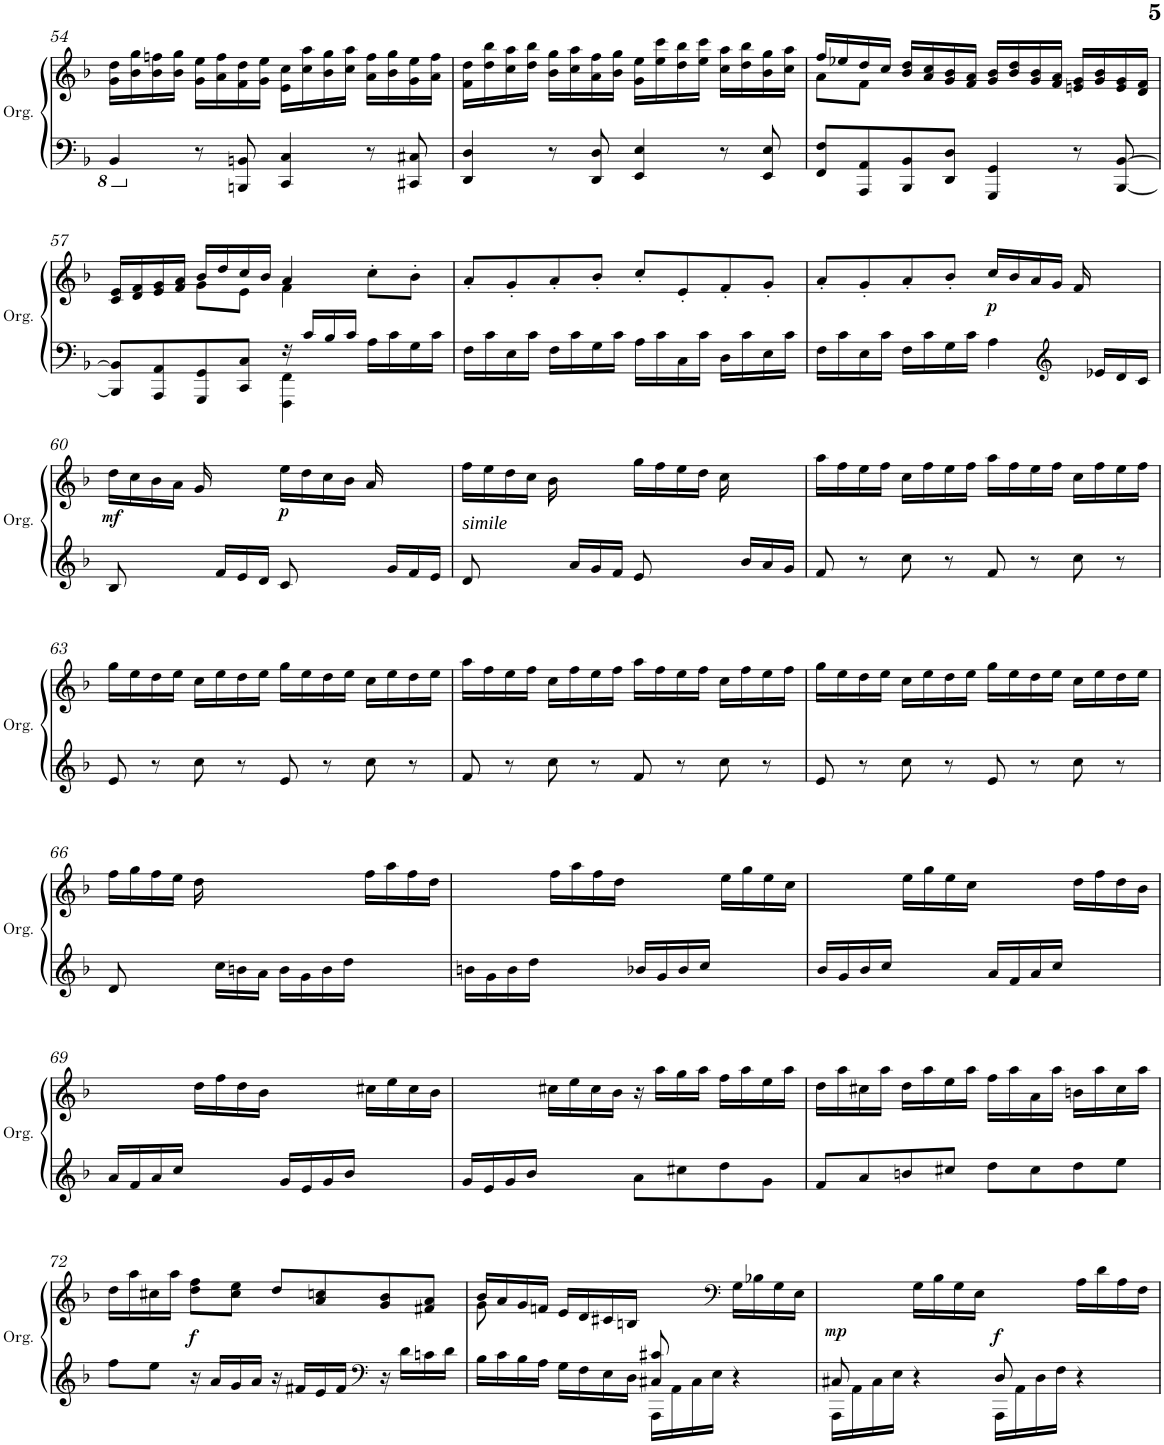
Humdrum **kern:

**kern	**kern	**dynam
*part1	*part1	*part1
*staff2	*staff1	*staff1/2
*I"Orgue	*	*
*I'Org.	*	*
!!LO:PB:g=z
*clefF4	*clefG2	*
*k[b-]	*k[b-]	*
*M4/4	*M4/4	*
*met(c)	*met(c)	*
=54	=54	=54
4BBB-/	16g\ 16dd\LL	.
.	16b-\ 16gg\	.
.	16b-\ 16ffn\	.
.	16b-\ 16gg\JJ	.
8r	16g\ 16ee\LL	.
.	16a\ 16ff\	.
8BBBn/ 8BBn/	16f\ 16dd\	.
.	16g\ 16ee\JJ	.
4CC/ 4C/	16e\ 16cc\LL	.
.	16cc\ 16aa\	.
.	16b-\ 16gg\	.
.	16cc\ 16aa\JJ	.
8r	16a\ 16ff\LL	.
.	16b-\ 16gg\	.
8CC#X/ 8C#X/	16g\ 16ee\	.
.	16a\ 16ff\JJ	.
=55	=55	=55
4DD/ 4D/	16f\ 16dd\LL	.
.	16dd\ 16bb-\	.
.	16cc\ 16aa\	.
.	16dd\ 16bb-\JJ	.
8r	16b-\ 16gg\LL	.
.	16cc\ 16aa\	.
8DD/ 8D/	16a\ 16ff\	.
.	16b-\ 16gg\JJ	.
4EE/ 4E/	16g\ 16ee\LL	.
.	16ee\ 16ccc\	.
.	16dd\ 16bb-\	.
.	16ee\ 16ccc\JJ	.
8r	16cc\ 16aa\LL	.
.	16dd\ 16bb-\	.
8EE/ 8E/	16b-\ 16gg\	.
.	16cc\ 16aa\JJ	.
=56	=56	=56
*	*^	*
8FF/ 8F/L	16ff/LL	8a\L	.
.	16ee-X/	.	.
8AAA/ 8AA/	16dd/	8f\J	.
.	16cc/JJ	.	.
8BBB-/ 8BB-/	16b-/ 16dd/LL	4ryy	.
.	16a/ 16cc/	.	.
8DD/ 8D/J	16g/ 16b-/	.	.
.	16f/ 16a/JJ	.	.
4GGG/ 4GG/	16g/ 16b-/LL	2ryy	.
.	16b-/ 16dd/	.	.
.	16g/ 16b-/	.	.
.	16f/ 16a/JJ	.	.
8r	16en/ 16g/LL	.	.
.	16g/ 16b-/	.	.
[<8BBB-/ [8BB-/	16e/ 16g/	.	.
.	16d/ 16f/JJ	.	.
!!LO:LB:g=z	!!
=57	=57	=57	=57
*^	*	*	*
8BBB-/] 8BB-/]L	2ryy	16c/ 16e/LL	4ryy	.
.	.	16d/ 16f/	.	.
8AAA/ 8AA/	.	16e/ 16g/	.	.
.	.	16f/ 16a/JJ	.	.
8GGG/ 8GG/	.	16b-/LL	8g\L	.
.	.	16dd/	.	.
8CC/ 8C/J	.	16cc/	8e\J	.
.	.	16b-/JJ	.	.
16r	4FFF\ 4FF\	4a/	4f\	.
16c/LL	.	.	.	.
16B-/	.	.	.	.
16c/JJ	.	.	.	.
16A\LL	4ryy	8cc'\L	4ryy	.
16c\	.	.	.	.
16G\	.	8b-'\J	.	.
16c\JJ	.	.	.	.
*v	*v	*	*	*
*	*v	*v	*
=58	=58	=58
16F\LL	8a'/L	.
16c\	.	.
16E\	8g'/	.
16c\JJ	.	.
16F\LL	8a'/	.
16c\	.	.
16G\	8b-'/J	.
16c\JJ	.	.
16A\LL	8cc'/L	.
16c\	.	.
16C\	8e'/	.
16c\JJ	.	.
16D\LL	8f'/	.
16c\	.	.
16E\	8g'/J	.
16c\JJ	.	.
=59	=59	=59
16F\LL	8a'/L	.
16c\	.	.
16E\	8g'/	.
16c\JJ	.	.
16F\LL	8a'/	.
16c\	.	.
16G\	8b-'/J	.
16c\JJ	.	.
!	!	!LO:DY:b
4A\	16cc/LL	p
.	16b-/	.
.	16a/	.
*clefG2	*	*
.	16g/JJ	.
16ryy	16f/	.
16e-X/LL	16ryy	.
16d/	8ryy	.
16c/JJ	.	.
!!LO:LB:g=z
=60	=60	=60
!	!	!LO:DY:b
8B-/	16dd\LL	mf
.	16cc\	.
8ryy	16b-\	.
.	16a\JJ	.
16ryy	16g/	.
16f/LL	16ryy	.
16e/	8ryy	.
16d/JJ	.	.
!	!	!LO:DY:b
8c/	16ee\LL	p
.	16dd\	.
8ryy	16cc\	.
.	16b-\JJ	.
16ryy	16a/	.
16g/LL	16ryy	.
16f/	8ryy	.
16e/JJ	.	.
=61	=61	=61
!LO:TX:a:i:t=simile	!	!
8d/	16ff\LL	.
.	16ee\	.
8ryy	16dd\	.
.	16cc\JJ	.
16ryy	16b-\	.
16a/LL	16ryy	.
16g/	8ryy	.
16f/JJ	.	.
8e/	16gg\LL	.
.	16ff\	.
8ryy	16ee\	.
.	16dd\JJ	.
16ryy	16cc\	.
16b-/LL	16ryy	.
16a/	8ryy	.
16g/JJ	.	.
=62	=62	=62
8f/	16aa\LL	.
.	16ff\	.
8r	16ee\	.
.	16ff\JJ	.
8cc\	16cc\LL	.
.	16ff\	.
8r	16ee\	.
.	16ff\JJ	.
8f/	16aa\LL	.
.	16ff\	.
8r	16ee\	.
.	16ff\JJ	.
8cc\	16cc\LL	.
.	16ff\	.
8r	16ee\	.
.	16ff\JJ	.
!!LO:LB:g=z
=63	=63	=63
8e/	16gg\LL	.
.	16ee\	.
8r	16dd\	.
.	16ee\JJ	.
8cc\	16cc\LL	.
.	16ee\	.
8r	16dd\	.
.	16ee\JJ	.
8e/	16gg\LL	.
.	16ee\	.
8r	16dd\	.
.	16ee\JJ	.
8cc\	16cc\LL	.
.	16ee\	.
8r	16dd\	.
.	16ee\JJ	.
=64	=64	=64
8f/	16aa\LL	.
.	16ff\	.
8r	16ee\	.
.	16ff\JJ	.
8cc\	16cc\LL	.
.	16ff\	.
8r	16ee\	.
.	16ff\JJ	.
8f/	16aa\LL	.
.	16ff\	.
8r	16ee\	.
.	16ff\JJ	.
8cc\	16cc\LL	.
.	16ff\	.
8r	16ee\	.
.	16ff\JJ	.
=65	=65	=65
8e/	16gg\LL	.
.	16ee\	.
8r	16dd\	.
.	16ee\JJ	.
8cc\	16cc\LL	.
.	16ee\	.
8r	16dd\	.
.	16ee\JJ	.
8e/	16gg\LL	.
.	16ee\	.
8r	16dd\	.
.	16ee\JJ	.
8cc\	16cc\LL	.
.	16ee\	.
8r	16dd\	.
.	16ee\JJ	.
!!LO:LB:g=z
=66	=66	=66
8d/	16ff\LL	.
.	16gg\	.
8ryy	16ff\	.
.	16ee\JJ	.
16ryy	16dd\	.
16cc\LL	16ryy	.
16bn\	8ryy	.
16a\JJ	.	.
16b\LL	4ryy	.
16g\	.	.
16b\	.	.
16dd\JJ	.	.
4ryy	16ff\LL	.
.	16aa\	.
.	16ff\	.
.	16dd\JJ	.
=67	=67	=67
16bn\LL	4ryy	.
16g\	.	.
16b\	.	.
16dd\JJ	.	.
4ryy	16ff\LL	.
.	16aa\	.
.	16ff\	.
.	16dd\JJ	.
16b-X/LL	4ryy	.
16g/	.	.
16b-/	.	.
16cc/JJ	.	.
4ryy	16ee\LL	.
.	16gg\	.
.	16ee\	.
.	16cc\JJ	.
=68	=68	=68
16b-/LL	4ryy	.
16g/	.	.
16b-/	.	.
16cc/JJ	.	.
4ryy	16ee\LL	.
.	16gg\	.
.	16ee\	.
.	16cc\JJ	.
16a/LL	4ryy	.
16f/	.	.
16a/	.	.
16cc/JJ	.	.
4ryy	16dd\LL	.
.	16ff\	.
.	16dd\	.
.	16b-\JJ	.
!!LO:LB:g=z
=69	=69	=69
16a/LL	4ryy	.
16f/	.	.
16a/	.	.
16cc/JJ	.	.
4ryy	16dd\LL	.
.	16ff\	.
.	16dd\	.
.	16b-\JJ	.
16g/LL	4ryy	.
16e/	.	.
16g/	.	.
16b-/JJ	.	.
4ryy	16cc#X\LL	.
.	16ee\	.
.	16cc#\	.
.	16b-\JJ	.
=70	=70	=70
16g/LL	4ryy	.
16e/	.	.
16g/	.	.
16b-/JJ	.	.
4ryy	16cc#X\LL	.
.	16ee\	.
.	16cc#\	.
.	16b-\JJ	.
8a\L	16r	.
.	16aa\LL	.
8cc#X\	16gg\	.
.	16aa\JJ	.
8dd\	16ff\LL	.
.	16aa\	.
8g\J	16ee\	.
.	16aa\JJ	.
=71	=71	=71
8f/L	16dd\LL	.
.	16aa\	.
8a/	16cc#X\	.
.	16aa\JJ	.
8bn/	16dd\LL	.
.	16aa\	.
8cc#X/J	16ee\	.
.	16aa\JJ	.
8dd\L	16ff\LL	.
.	16aa\	.
8cc#\	16a\	.
.	16aa\JJ	.
8dd\	16bn\LL	.
.	16aa\	.
8ee\J	16cc#\	.
.	16aa\JJ	.
!!LO:LB:g=z
=72	=72	=72
8ff\L	16dd\LL	.
.	16aa\	.
8ee\J	16cc#X\	.
.	16aa\JJ	.
!	!	!LO:DY:b
16r	8dd\ 8ff\L	f
16a/LL	.	.
16g/	8cc#\ 8ee\J	.
16a/JJ	.	.
16r	8dd/L	.
16f#X/LL	.	.
16e/	8a/ 8ccn/	.
16f#/JJ	.	.
*clefF4	*	*
16r	8g/ 8b-/	.
16d\LL	.	.
16cn\	8f#X/ 8a/J	.
16d\JJ	.	.
=73	=73	=73
*^	*^	*
16B-\LL	2ryy	16b-/LL	8g\	.
16c\	.	16a/	.	.
16B-\	.	16g/	8ryy	.
16A\JJ	.	16fn/JJ	.	.
16G\LL	.	16e/LL	4ryy	.
16F\	.	16d/	.	.
16E\	.	16c#X/	.	.
16D\JJ	.	16Bn/JJ	.	.
8C#X/ 8c#X/	16AAA\LL	16ryy	2ryy	.
.	16AA\	16ryy	.	.
8ryy	16C#\	8ryy	.	.
.	16E\JJ	.	.	.
*	*	*clefF4	*	*
4r	4ryy	16G\LL	.	.
.	.	16B-X\	.	.
.	.	16G\	.	.
.	.	16E\JJ	.	.
*	*	*v	*v	*
=74	=74	=74	=74
!	!	!	!LO:DY:a=2
8C#X/	16AAA\LL	4ryy	mp
.	16AA\	.	.
8ryy	16C#\	.	.
.	16E\JJ	.	.
4r	4ryy	16G\LL	.
.	.	16B-\	.
.	.	16G\	.
.	.	16E\JJ	.
!	!	!	!LO:DY:a=2
8D/	16AAA\LL	4ryy	f
.	16AA\	.	.
8ryy	16D\	.	.
.	16F\JJ	.	.
4r	4ryy	16A\LL	.
.	.	16d\	.
.	.	16A\	.
.	.	16F\JJ	.
*v	*v	*	*
=	=	=
*-	*-	*-
